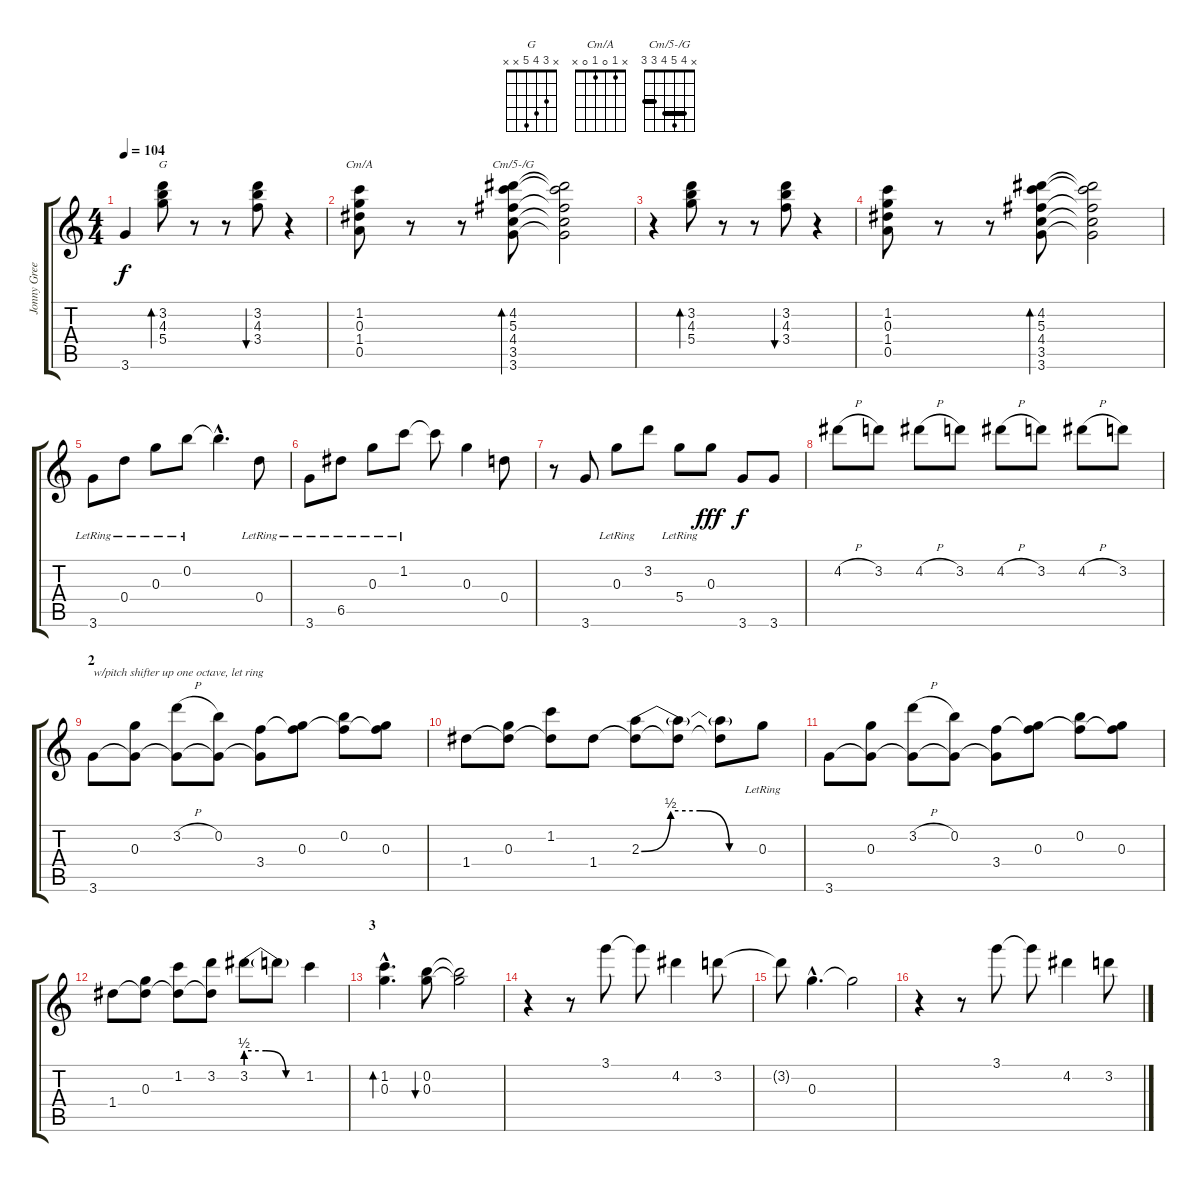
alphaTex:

\track ("Jonny Greenwood" "Jonny Gree") {instrument overdrivenguitar}
\staff {score tabs}
\tuning (E5 B4 G4 D4 A3 E3) {hide}
\chord ("G" x 3 4 5 x x)
\chord ("Cm/A" x 1 0 1 0 x)
\chord ("Cm/5-/G" x 4 5 4 3 3) {barre (3 4)}
\ts (4 4)
\tempo 104
\clef g2
\ks c
3.6.4{dy f} (3.2 4.3 5.4).8{bd 240 ch "G"} r.8 r.8 (3.2 4.3 3.4).8{bu 240} r.4 |
(1.2 0.3 1.4 0.5).8{ch "Cm/A"} r.8 r.8 (4.2 5.3 4.4 3.5 3.6).8{bd 60 ch "Cm/5-/G"} (4.2{t} 5.3{t} 4.4{t} 3.5{t} 3.6{t}).2 |
r.4 (3.2 4.3 5.4).8{bd 240} r.8 r.8 (3.2 4.3 3.4).8{bu 240} r.4 |
(1.2 0.3 1.4 0.5).8 r.8 r.8 (4.2 5.3 4.4 3.5 3.6).8{bd 60} (4.2{t} 5.3{t} 4.4{t} 3.5{t} 3.6{t}).2 |
3.6{lr}.8{instrument overdrivenguitar} 0.4{lr}.8 0.3{lr}.8 0.2{lr}.8 0.2{hac t}.4{d} 0.4{lr}.8 |
3.6{lr}.8 6.5{lr}.8 0.3{lr}.8 1.2{lr}.8 1.2{t}.8 0.3.4 0.4.8 |
r.8 3.6.8 0.3{lr}.8 3.2.8 5.4{lr}.8 0.3.8{dy fff} 3.6.8{dy f} 3.6.8 |
4.2{h}.8 3.2.8 4.2{h}.8 3.2.8 4.2{h}.8 3.2.8 4.2{h}.8 3.2.8 |
\section ("" "2")
3.6.8{txt "w/pitch shifter up one octave, let ring"} (0.3 3.6{t}).8 (3.2{h} 3.6{t}).8 (0.2 3.6{t}).8 (3.4 3.6{t}).8 (0.3 3.4{t}).8 (0.2 3.4{t}).8 (0.3 3.4{t}).8 |
1.4.8 (0.3 1.4{t}).8 (1.2 1.4{t}).8 1.4.8 (2.3{be (custom 0 0 15 2 30 2 45 0 60 0)} 1.4{t}).8 (2.3{t} 1.4{t}).8 (2.3{t} 1.4{t}).8 0.3{lr}.8 |
3.6.8 (0.3 3.6{t}).8 (3.2{h} 3.6{t}).8 (0.2 3.6{t}).8 (3.4 3.6{t}).8 (0.3 3.4{t}).8 (0.2 3.4{t}).8 (0.3 3.4{t}).8 |
1.4.8 (0.3 1.4{t}).8 (1.2 1.4{t}).8 (3.2 1.4{t}).8 3.2{be (custom 0 2 20 2 40 0 60 0)}.8 3.2{t}.8 1.2.4 |
\section ("" "3")
(1.2{hac} 0.3{hac}).4{d bd 240} (0.2 0.3).8{bu 240} (0.2{t} 0.3{t}).2 |
r.4 r.8 3.1.8 3.1{t}.8 4.2.4 3.2.8 |
3.2{t}.8 0.3{hac}.4{d} 0.3{t}.2 |
r.4 r.8 3.1.8 3.1{t}.8 4.2.4 3.2.8
